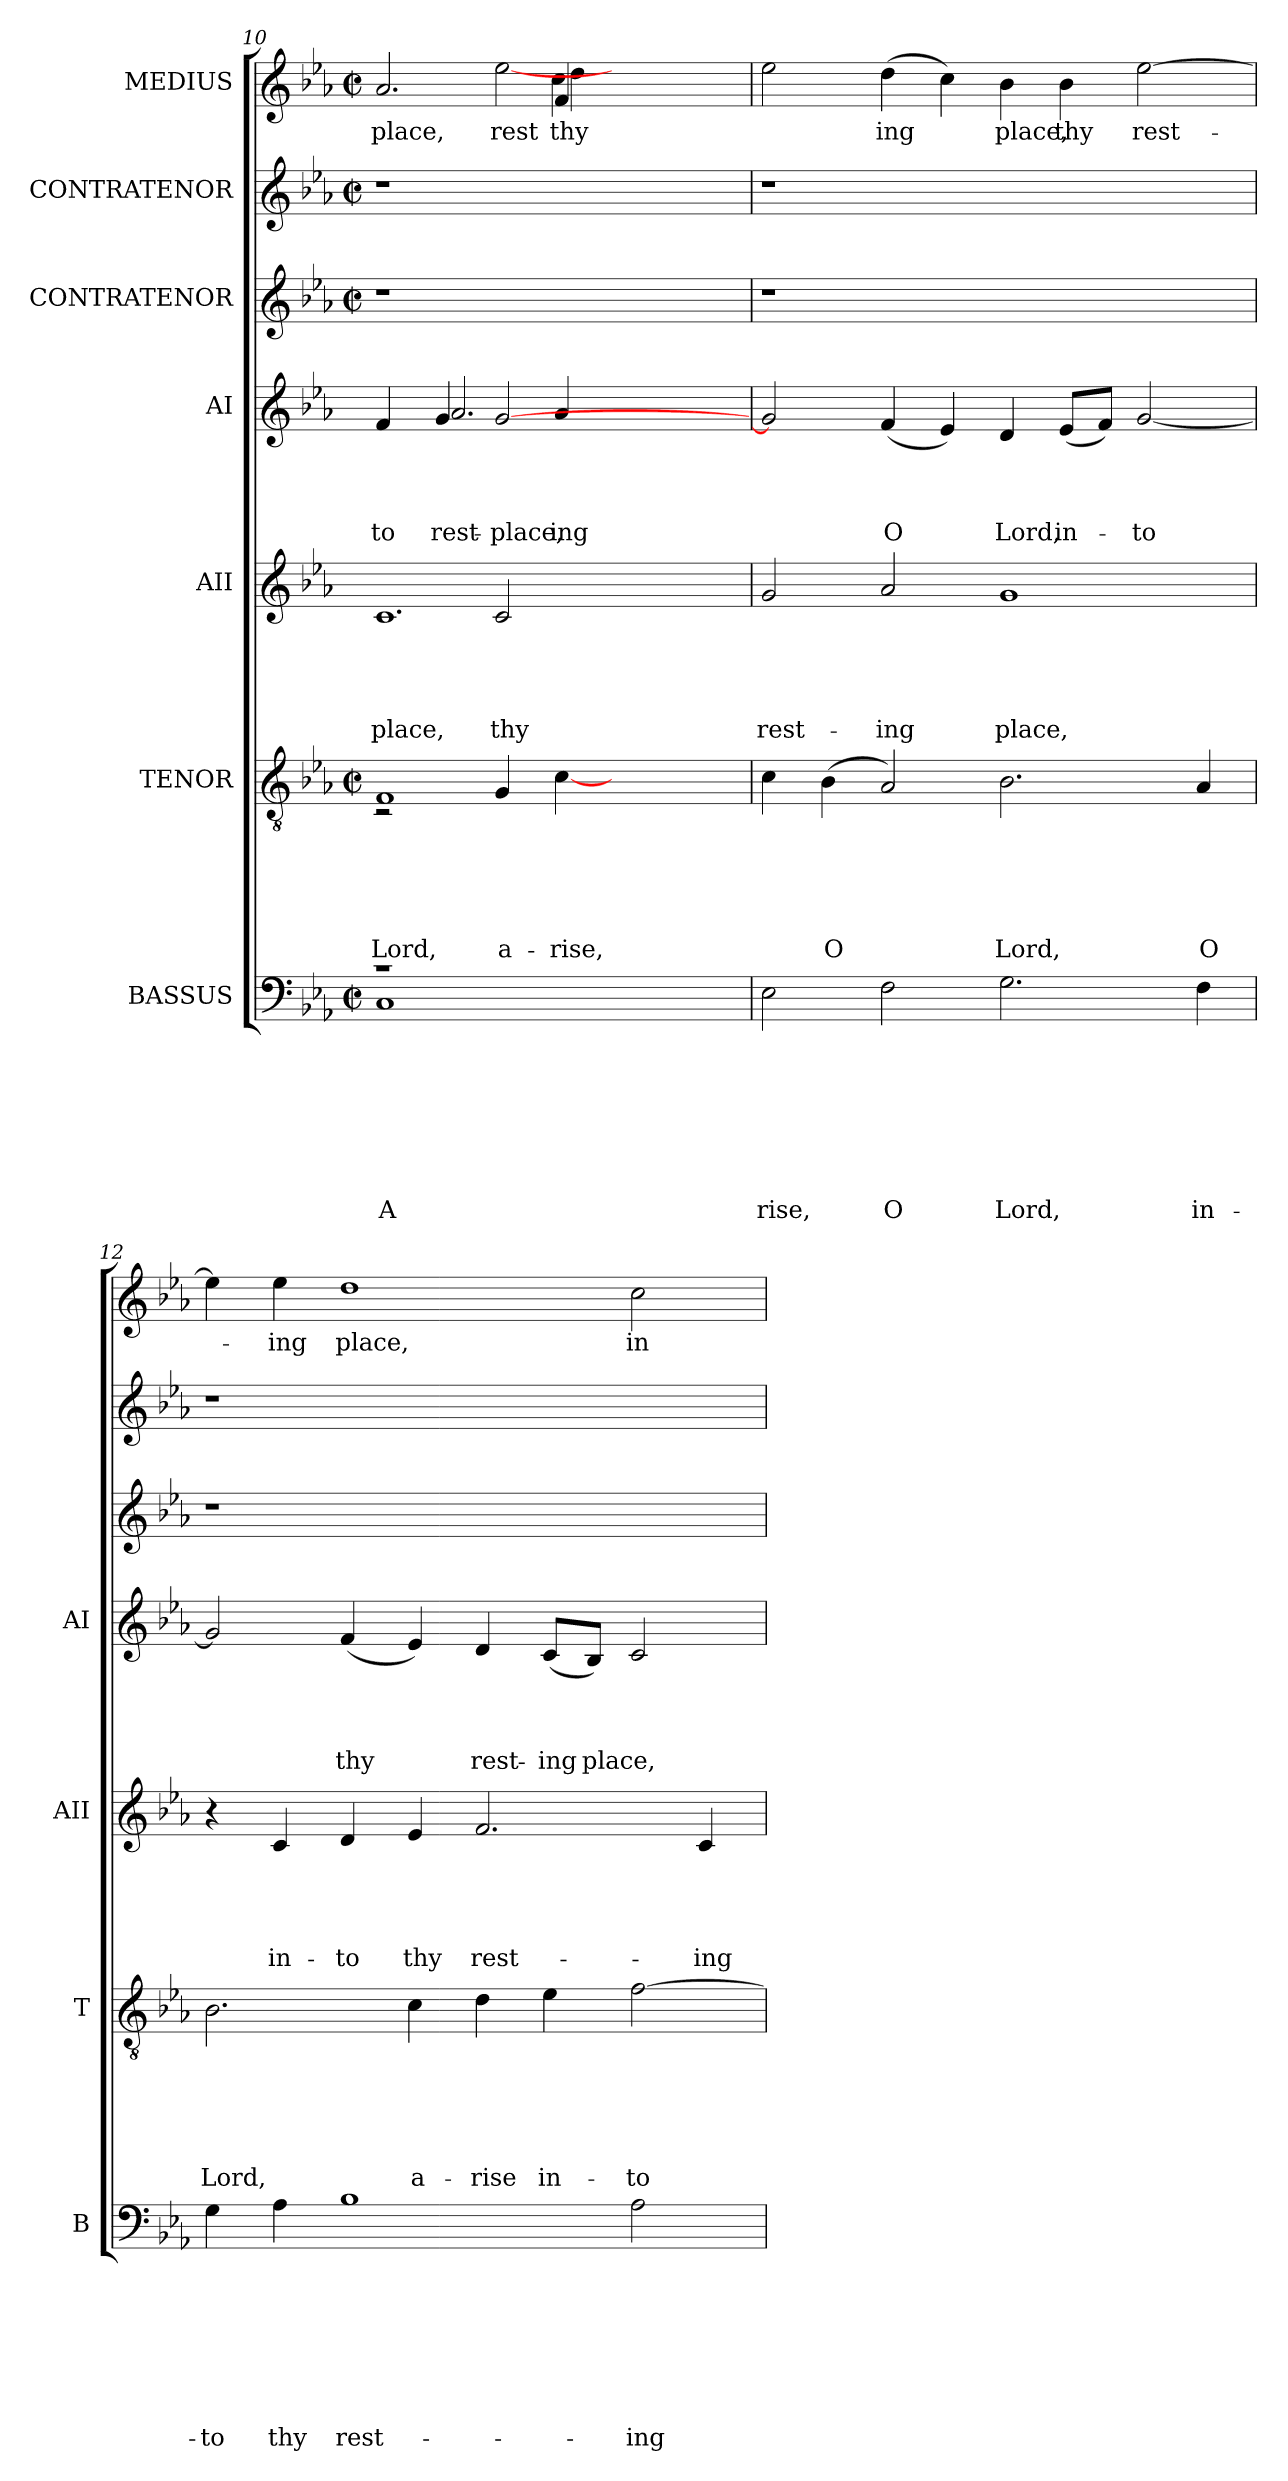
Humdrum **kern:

**kern	**text	**text	**text	**text	**text	**text	**text	**text	**kern	**text	**text	**text	**text	**text	**text	**kern	**text	**text	**text	**text	**text	**kern	**text	**text	**text	**text	**kern	**kern	**kern	**text
*part7	*part7	*part7	*part7	*part7	*part7	*part7	*part7	*part7	*part6	*part6	*part6	*part6	*part6	*part6	*part6	*part5	*part5	*part5	*part5	*part5	*part5	*part4	*part4	*part4	*part4	*part4	*part3	*part2	*part1	*part1
*staff7	*staff7	*staff7	*staff7	*staff7	*staff7	*staff7	*staff7	*staff7	*staff6	*staff6	*staff6	*staff6	*staff6	*staff6	*staff6	*staff5	*staff5	*staff5	*staff5	*staff5	*staff5	*staff4	*staff4	*staff4	*staff4	*staff4	*staff3	*staff2	*staff1	*staff1
*I"BASSUS	*	*	*	*	*	*	*	*	*I"TENOR	*	*	*	*	*	*	*I"AII	*	*	*	*	*	*I"AI	*	*	*	*	*I"CONTRATENOR	*I"CONTRATENOR	*I"MEDIUS	*
*I'B	*	*	*	*	*	*	*	*	*I'T	*	*	*	*	*	*	*I'AII	*	*	*	*	*	*I'AI	*	*	*	*	*	*	*	*
*clefF4	*	*	*	*	*	*	*	*	*clefGv2	*	*	*	*	*	*	*clefG2	*	*	*	*	*	*clefG2	*	*	*	*	*clefG2	*clefG2	*clefG2	*
*k[b-e-a-]	*	*	*	*	*	*	*	*	*k[b-e-a-]	*	*	*	*	*	*	*k[b-e-a-]	*	*	*	*	*	*k[b-e-a-]	*	*	*	*	*k[b-e-a-]	*k[b-e-a-]	*k[b-e-a-]	*
*E-:	*	*	*	*	*	*	*	*	*E-:	*	*	*	*	*	*	*E-:	*	*	*	*	*	*E-:	*	*	*	*	*E-:	*E-:	*E-:	*
*M2/2	*	*	*	*	*	*	*	*	*M2/2	*	*	*	*	*	*	*	*	*	*	*	*	*	*	*	*	*	*M2/2	*M2/2	*M2/2	*
*met(c|)	*	*	*	*	*	*	*	*	*met(c|)	*	*	*	*	*	*	*	*	*	*	*	*	*	*	*	*	*	*met(c|)	*met(c|)	*met(c|)	*
=10	=10	=10	=10	=10	=10	=10	=10	=10	=10	=10	=10	=10	=10	=10	=10	=10	=10	=10	=10	=10	=10	=10	=10	=10	=10	=10	=10	=10	=10	=10
*^	*	*	*	*	*	*	*	*	*	*	*	*	*	*	*	*	*	*	*	*	*	*	*	*	*	*	*	*	*	*
!	!	!	!	!	!	!	!	!	!LO:LY:b	!	!	!	!	!	!	!LO:LY:b	!	!	!	!	!	!LO:LY:b	!	!	!	!	!LO:LY:b	!	!	!	!LO:LY:b
*	*	*	*	*	*	*	*	*	*	*^	*	*	*	*	*	*	*^	*	*	*	*	*	*^	*	*	*	*	*	*	*^	*
*	*	*	*	*	*	*	*	*	*	*	*	*	*	*	*	*	*	*	*	*	*	*	*	*	*	*^	*	*	*	*	*	*	*	*^	*
*	*	*	*	*	*	*	*	*	*	*	*	*	*	*	*	*	*	*	*	*	*	*	*	*	*	*	*	*	*	*	*	*	*	*	*	*^	*
1rc	1C	.	.	.	.	.	.	.	A-	1F	2rC	.	.	.	.	.	Lord,	1.c	2ryy	.	.	.	.	place,	4f/	4ryy	2.ryy	.	.	.	-to	1r	1r	2.a-/	2.ryy	2.ryy	2ryy	place,
!	!	!	!	!	!	!	!	!	!	!	!	!	!	!	!	!	!	!	!	!	!	!	!	!	!	!	!	!	!	!	!LO:LY:b	!	!	!	!	!	!	!
!	!	!	!	!	!	!	!	!	!	!	!	!	!	!	!	!	!	!	!	!	!	!	!	!	!	!	!	!	!	!	!LO:LY:b:rj	!	!	!	!	!	!	!
.	.	.	.	.	.	.	.	.	.	.	.	.	.	.	.	.	.	.	.	.	.	.	.	.	4g/	2.a-/	.	.	.	.	rest-	.	.	.	.	.	.	.
!	!	!	!	!	!	!	!	!	!	!	!	!	!	!	!	!	!LO:LY:b	!	!	!	!	!	!	!LO:LY:b	!	!	!	!	!	!	!LO:LY:b	!	!	!	!	!	!	!LO:LY:b:rj
.	.	.	.	.	.	.	.	.	.	.	4G/	.	.	.	.	.	a-	.	2c/	.	.	.	.	thy	[<2g/	.	.	.	.	.	place,	.	.	.	.	.	[>2ee-\	rest-
!	!	!	!	!	!	!	!	!	!	!	!	!	!	!	!	!	!LO:LY:b	!	!	!	!	!	!	!	!	!	!	!	!	!	!LO:LY:b	!	!	!	!	!	!	!LO:LY:b
!	!	!	!	!	!	!	!	!	!	!	!	!	!	!	!	!	!	!	!	!	!	!	!	!	!	!	!	!	!	!	!	!	!	!	!	!	!	!LO:LY:b
!	!	!	!	!	!	!	!	!	!	!	!	!	!	!	!	!	!	!	!	!	!	!	!	!	!	!	!	!	!	!	!	!	!	!	!	!	!	!LO:LY:b
.	.	.	.	.	.	.	.	.	.	.	[>4c\	.	.	.	.	.	-rise,	.	.	.	.	.	.	.	.	.	4a-/	.	.	.	-ing	.	.	4f/	4cc\	4dd\	.	thy
2ryy	2ryy	.	.	.	.	.	.	.	.	2ryy	2ryy	.	.	.	.	.	.	.	2ryy	.	.	.	.	.	2ryy	2ryy	2ryy	.	.	.	.	2ryy	2ryy	2ryy	2ryy	2ryy	2ryy	.
=11	=11	=11	=11	=11	=11	=11	=11	=11	=11	=11	=11	=11	=11	=11	=11	=11	=11	=11	=11	=11	=11	=11	=11	=11	=11	=11	=11	=11	=11	=11	=11	=11	=11	=11	=11	=11	=11	=11
!	!	!	!	!	!	!	!	!	!LO:LY:b	!	!	!	!	!	!	!	!	!	!	!	!	!	!	!LO:LY:b:rj	!	!	!	!	!	!	!	!	!	!	!	!	!	!
*v	*v	*	*	*	*	*	*	*	*	*	*	*	*	*	*	*	*	*v	*v	*	*	*	*	*	*v	*v	*v	*	*	*	*	*	*	*v	*v	*v	*v	*
*	*	*	*	*	*	*	*	*	*v	*v	*	*	*	*	*	*	*	*	*	*	*	*	*	*	*	*	*	*	*	*	*
2E-\	.	.	.	.	.	.	.	-rise,	4c\	.	.	.	.	.	.	2g/	.	.	.	.	rest-	2g/]	.	.	.	.	1r	1r	2ee-\	.
!	!	!	!	!	!	!	!	!	!	!	!	!	!	!	!LO:LY:b	!	!	!	!	!	!	!	!	!	!	!	!	!	!	!
.	.	.	.	.	.	.	.	.	(>4B-\	.	.	.	.	.	O	.	.	.	.	.	.	.	.	.	.	.	.	.	.	.
!	!	!	!	!	!	!	!	!LO:LY:b	!	!	!	!	!	!	!	!	!	!	!	!	!LO:LY:b	!	!	!	!	!LO:LY:b	!	!	!	!LO:LY:b
2F\	.	.	.	.	.	.	.	O	2A-/)	.	.	.	.	.	.	2a-/	.	.	.	.	-ing	(<4f/	.	.	.	O	.	.	(>4dd\	-ing
.	.	.	.	.	.	.	.	.	.	.	.	.	.	.	.	.	.	.	.	.	.	4e-/)	.	.	.	.	.	.	4cc\)	.
!	!	!	!	!	!	!	!	!LO:LY:b	!	!	!	!	!	!	!LO:LY:b	!	!	!	!	!	!LO:LY:b	!	!	!	!	!LO:LY:b	!	!	!	!LO:LY:b
2.G\	.	.	.	.	.	.	.	Lord,	2.B-\	.	.	.	.	.	Lord,	1g	.	.	.	.	place,	4d/	.	.	.	Lord,	1ryy	1ryy	4b-\	place,
!	!	!	!	!	!	!	!	!	!	!	!	!	!	!	!	!	!	!	!	!	!	!	!	!	!	!LO:LY:b	!	!	!	!LO:LY:b
.	.	.	.	.	.	.	.	.	.	.	.	.	.	.	.	.	.	.	.	.	.	(<8e-/L	.	.	.	in-	.	.	4b-\	thy
.	.	.	.	.	.	.	.	.	.	.	.	.	.	.	.	.	.	.	.	.	.	8f/J)	.	.	.	.	.	.	.	.
!	!	!	!	!	!	!	!	!	!	!	!	!	!	!	!	!	!	!	!	!	!	!	!	!	!	!LO:LY:b	!	!	!	!LO:LY:b:rj
.	.	.	.	.	.	.	.	.	.	.	.	.	.	.	.	.	.	.	.	.	.	[<2g/	.	.	.	-to	.	.	[<2ee-\	rest-
!	!	!	!	!	!	!	!	!LO:LY:b	!	!	!	!	!	!	!LO:LY:b	!	!	!	!	!	!	!	!	!	!	!	!	!	!	!
4F\	.	.	.	.	.	.	.	in-	4A-/	.	.	.	.	.	O	.	.	.	.	.	.	.	.	.	.	.	.	.	.	.
!!LO:LB:g=z
=12	=12	=12	=12	=12	=12	=12	=12	=12	=12	=12	=12	=12	=12	=12	=12	=12	=12	=12	=12	=12	=12	=12	=12	=12	=12	=12	=12	=12	=12	=12
!	!	!	!	!	!	!	!	!LO:LY:b	!	!	!	!	!	!	!LO:LY:b	!	!	!	!	!	!	!	!	!	!	!	!	!	!	!
4G\	.	.	.	.	.	.	.	-to	2.B-\	.	.	.	.	.	Lord,	4r	.	.	.	.	.	2g/]	.	.	.	.	1r	1r	4ee-\]	.
!	!	!	!	!	!	!	!	!LO:LY:b	!	!	!	!	!	!	!	!	!	!	!	!	!LO:LY:b	!	!	!	!	!	!	!	!	!LO:LY:b
4A-\	.	.	.	.	.	.	.	thy	.	.	.	.	.	.	.	4c/	.	.	.	.	in-	.	.	.	.	.	.	.	4ee-\	-ing
!	!	!	!	!	!	!	!	!LO:LY:b:rj	!	!	!	!	!	!	!	!	!	!	!	!	!LO:LY:b	!	!	!	!	!LO:LY:b	!	!	!	!LO:LY:b
1B-	.	.	.	.	.	.	.	rest-	.	.	.	.	.	.	.	4d/	.	.	.	.	-to	(<4f/	.	.	.	thy	.	.	1dd	place,
!	!	!	!	!	!	!	!	!	!	!	!	!	!	!	!LO:LY:b	!	!	!	!	!	!LO:LY:b	!	!	!	!	!	!	!	!	!
.	.	.	.	.	.	.	.	.	4c\	.	.	.	.	.	a-	4e-/	.	.	.	.	thy	4e-/)	.	.	.	.	.	.	.	.
!	!	!	!	!	!	!	!	!	!	!	!	!	!	!	!LO:LY:b	!	!	!	!	!	!LO:LY:b:rj	!	!	!	!	!LO:LY:b:rj	!	!	!	!
.	.	.	.	.	.	.	.	.	4d\	.	.	.	.	.	-rise	2.f/	.	.	.	.	rest-	4d/	.	.	.	rest-	1ryy	1ryy	.	.
!	!	!	!	!	!	!	!	!	!	!	!	!	!	!	!LO:LY:b	!	!	!	!	!	!	!	!	!	!	!LO:LY:b	!	!	!	!
.	.	.	.	.	.	.	.	.	4e-\	.	.	.	.	.	in-	.	.	.	.	.	.	(<8c/L	.	.	.	-ing	.	.	.	.
!	!	!	!	!	!	!	!	!	!	!	!	!	!	!	!	!	!	!	!	!	!	!	!	!	!	!LO:LY:b	!	!	!	!
.	.	.	.	.	.	.	.	.	.	.	.	.	.	.	.	.	.	.	.	.	.	8B-/J)	.	.	.	place,	.	.	.	.
!	!	!	!	!	!	!	!	!LO:LY:b	!	!	!	!	!	!	!LO:LY:b	!	!	!	!	!	!	!	!	!	!	!	!	!	!	!LO:LY:b
2A-\	.	.	.	.	.	.	.	-ing	[>2f\	.	.	.	.	.	-to	.	.	.	.	.	.	2c/	.	.	.	.	.	.	2cc\	in-
!	!	!	!	!	!	!	!	!	!	!	!	!	!	!	!	!	!	!	!	!	!LO:LY:b	!	!	!	!	!	!	!	!	!
.	.	.	.	.	.	.	.	.	.	.	.	.	.	.	.	4c/	.	.	.	.	-ing	.	.	.	.	.	.	.	.	.
=	=	=	=	=	=	=	=	=	=	=	=	=	=	=	=	=	=	=	=	=	=	=	=	=	=	=	=	=	=	=
*-	*-	*-	*-	*-	*-	*-	*-	*-	*-	*-	*-	*-	*-	*-	*-	*-	*-	*-	*-	*-	*-	*-	*-	*-	*-	*-	*-	*-	*-	*-
